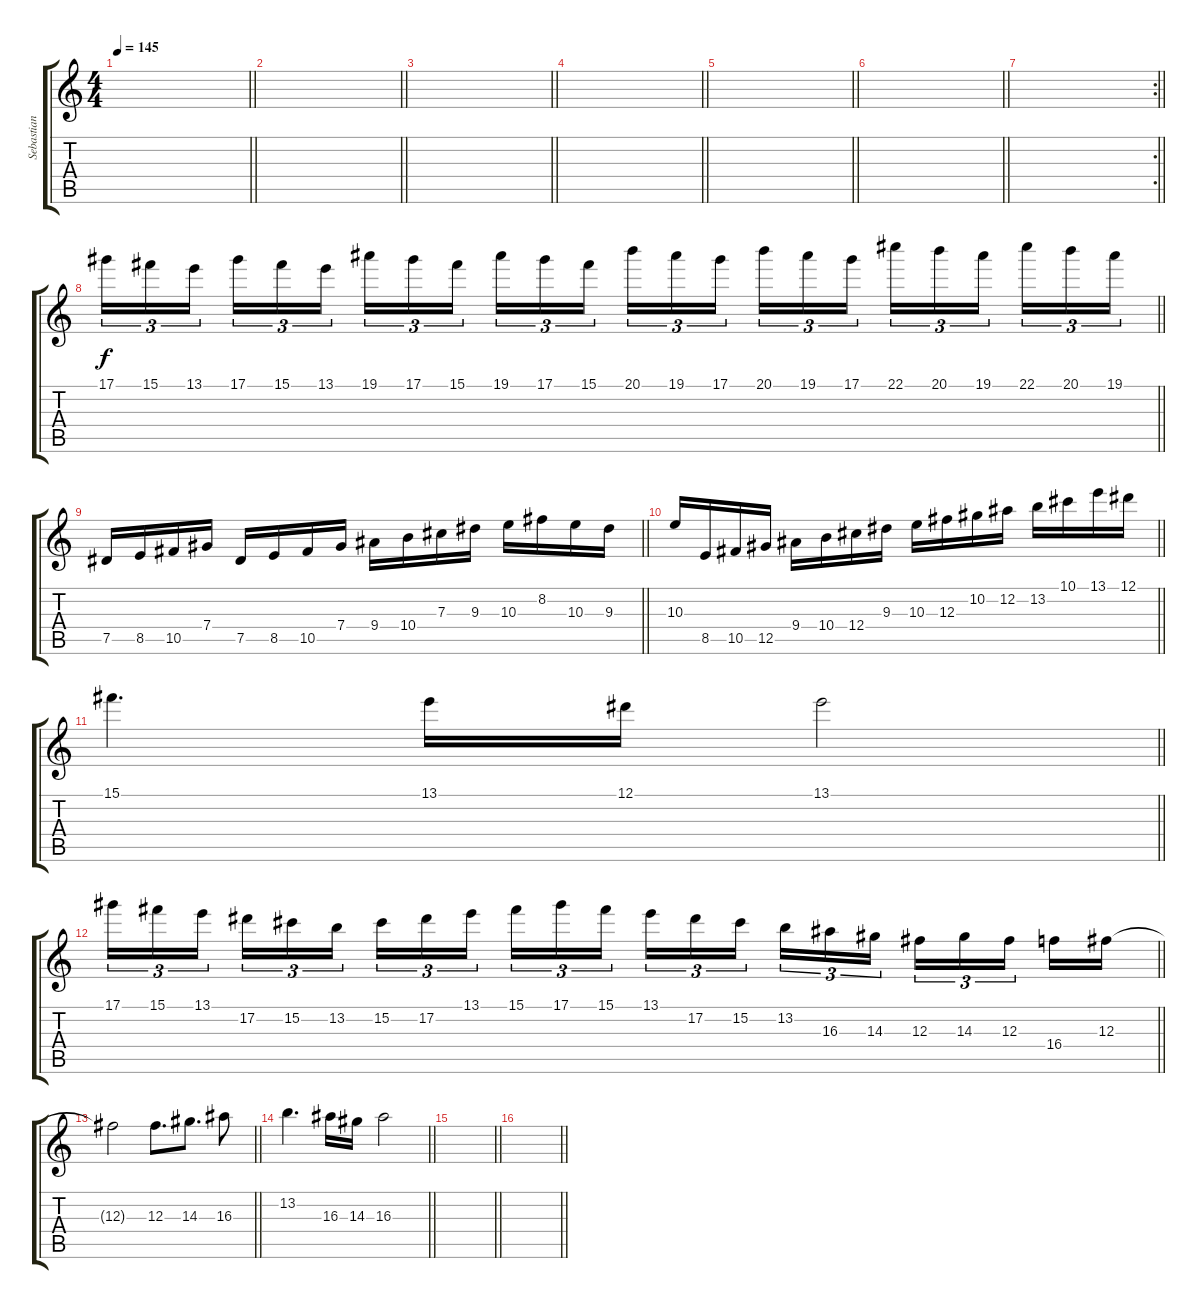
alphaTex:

\track ("Sebastian" "Sebastian") {instrument distortionguitar}
\staff {score tabs}
\tuning (Eb4 Bb3 Gb3 Db3 Ab2 Eb2) {hide}
\ts (4 4)
\tempo 145
\clef g2
\barLineRight lightlight
\ks c
|
\barLineRight lightlight
|
\barLineRight lightlight
|
\barLineRight lightlight
|
\barLineRight lightlight
|
\barLineRight lightlight
|
\rc 2
\barLineRight lightlight
|
\barLineRight lightlight
17.1.16{tu (3 2)} 15.1.16{tu (3 2)} 13.1.16{tu (3 2) beam splitsecondary} 17.1.16{tu (3 2)} 15.1.16{tu (3 2)} 13.1.16{tu (3 2)} 19.1.16{tu (3 2)} 17.1.16{tu (3 2)} 15.1.16{tu (3 2) beam splitsecondary} 19.1.16{tu (3 2)} 17.1.16{tu (3 2)} 15.1.16{tu (3 2)} 20.1.16{tu (3 2)} 19.1.16{tu (3 2)} 17.1.16{tu (3 2) beam splitsecondary} 20.1.16{tu (3 2)} 19.1.16{tu (3 2)} 17.1.16{tu (3 2)} 22.1.16{tu (3 2)} 20.1.16{tu (3 2)} 19.1.16{tu (3 2) beam splitsecondary} 22.1.16{tu (3 2)} 20.1.16{tu (3 2)} 19.1.16{tu (3 2)} |
\section ("" "")
\barLineRight lightlight
7.5.16 8.5.16 10.5.16 7.4.16 7.5.16 8.5.16 10.5.16 7.4.16 9.4.16 10.4.16 7.3.16 9.3.16 10.3.16 8.2.16 10.3.16 9.3.16 |
\barLineRight lightlight
10.3.16 8.5.16 10.5.16 12.5.16 9.4.16 10.4.16 12.4.16 9.3.16 10.3.16 12.3.16 10.2.16 12.2.16 13.2.16 10.1.16 13.1.16 12.1.16 |
\barLineRight lightlight
15.1.4{d} 13.1.16 12.1.16 13.1.2 |
\barLineRight lightlight
17.1.16{tu (3 2)} 15.1.16{tu (3 2)} 13.1.16{tu (3 2) beam splitsecondary} 17.2.16{tu (3 2)} 15.2.16{tu (3 2)} 13.2.16{tu (3 2)} 15.2.16{tu (3 2)} 17.2.16{tu (3 2)} 13.1.16{tu (3 2) beam splitsecondary} 15.1.16{tu (3 2)} 17.1.16{tu (3 2)} 15.1.16{tu (3 2)} 13.1.16{tu (3 2)} 17.2.16{tu (3 2)} 15.2.16{tu (3 2) beam splitsecondary} 13.2.16{tu (3 2)} 16.3.16{tu (3 2)} 14.3.16{tu (3 2)} 12.3.16{tu (3 2)} 14.3.16{tu (3 2)} 12.3.16{tu (3 2) beam splitsecondary} 16.4.16 12.3.16 |
\barLineRight lightlight
12.3{t}.2 12.3.8{d} 14.3.8{d} 16.3.8 |
\barLineRight lightlight
13.2.4{d} 16.3.16 14.3.16 16.3.2 |
\barLineRight lightlight
|
\barLineRight lightlight
